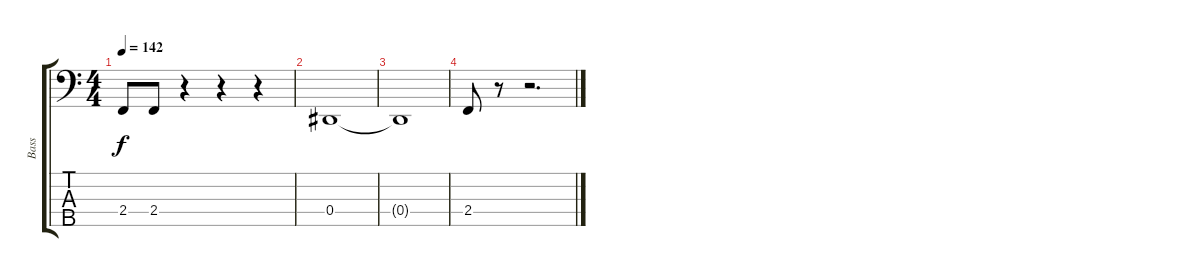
\track ("Bass" "Bass") {instrument electricbassfinger}
\staff {score tabs}
\tuning (Gb2 Db2 Ab1 Eb1 Bb0) {hide}
\ts (4 4)
\tempo 142
\clef f4
\ks c
2.4.8{dy f} 2.4.8 r.4 r.4 r.4 |
0.4.1 |
0.4{t}.1 |
2.4.8 r.8 r.2{d}
